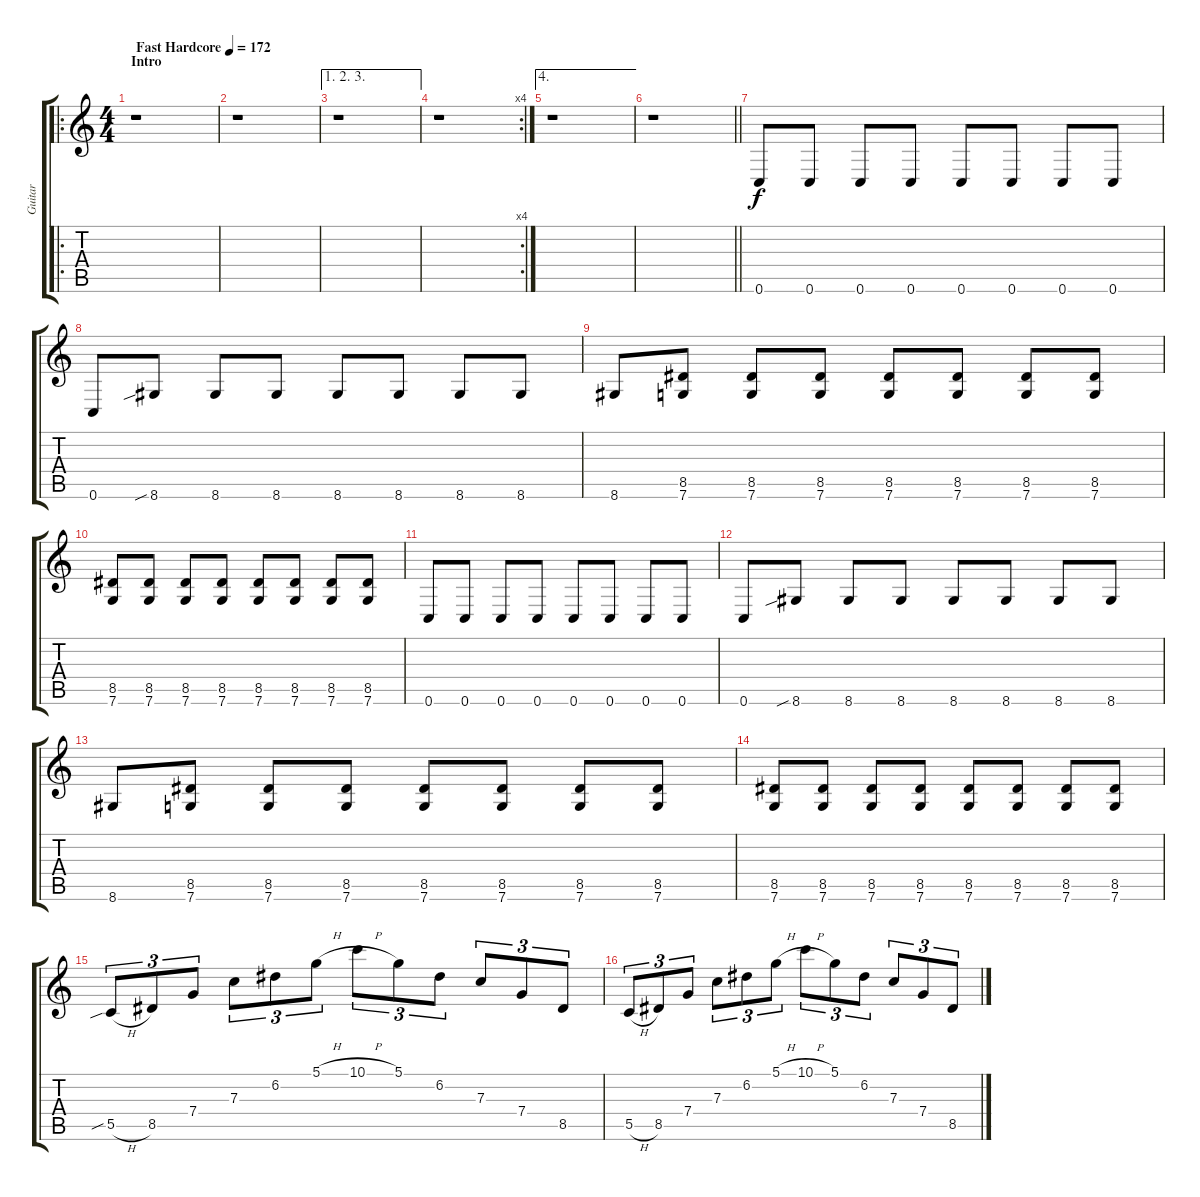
\track ("Guitar " "Guitar ") {instrument distortionguitar}
\staff {score tabs}
\tuning (D4 A3 F3 C3 G2 C2) {hide}
\ro
\ts (4 4)
\section ("" "Intro")
\tempo (172 "Fast Hardcore")
\clef g2
\ks c
r.1{dy f instrument distortionguitar} |
r.1 |
\ae (1 2 3)
r.1 |
\rc 4
r.1 |
\ae 4
r.1 |
\barLineRight lightlight
r.1 |
\section ("" " ")
0.6.8 0.6.8 0.6.8 0.6.8 0.6.8 0.6.8 0.6.8 0.6.8 |
0.6.8 8.6{sib}.8 8.6.8 8.6.8 8.6.8 8.6.8 8.6.8 8.6.8 |
8.6.8 (8.5 7.6).8 (8.5 7.6).8 (8.5 7.6).8 (8.5 7.6).8 (8.5 7.6).8 (8.5 7.6).8 (8.5 7.6).8 |
(8.5 7.6).8 (8.5 7.6).8 (8.5 7.6).8 (8.5 7.6).8 (8.5 7.6).8 (8.5 7.6).8 (8.5 7.6).8 (8.5 7.6).8 |
0.6.8 0.6.8 0.6.8 0.6.8 0.6.8 0.6.8 0.6.8 0.6.8 |
0.6.8 8.6{sib}.8 8.6.8 8.6.8 8.6.8 8.6.8 8.6.8 8.6.8 |
8.6.8 (8.5 7.6).8 (8.5 7.6).8 (8.5 7.6).8 (8.5 7.6).8 (8.5 7.6).8 (8.5 7.6).8 (8.5 7.6).8 |
(8.5 7.6).8 (8.5 7.6).8 (8.5 7.6).8 (8.5 7.6).8 (8.5 7.6).8 (8.5 7.6).8 (8.5 7.6).8 (8.5 7.6).8 |
5.5{sib h}.8{tu (3 2) volume 14} 8.5.8{tu (3 2)} 7.4.8{tu (3 2)} 7.3.8{tu (3 2)} 6.2.8{tu (3 2)} 5.1{h}.8{tu (3 2)} 10.1{h}.8{tu (3 2)} 5.1.8{tu (3 2)} 6.2.8{tu (3 2)} 7.3.8{tu (3 2)} 7.4.8{tu (3 2)} 8.5.8{tu (3 2)} |
5.5{h}.8{tu (3 2)} 8.5.8{tu (3 2)} 7.4.8{tu (3 2)} 7.3.8{tu (3 2)} 6.2.8{tu (3 2)} 5.1{h}.8{tu (3 2)} 10.1{h}.8{tu (3 2)} 5.1.8{tu (3 2)} 6.2.8{tu (3 2)} 7.3.8{tu (3 2)} 7.4.8{tu (3 2)} 8.5.8{tu (3 2)}
